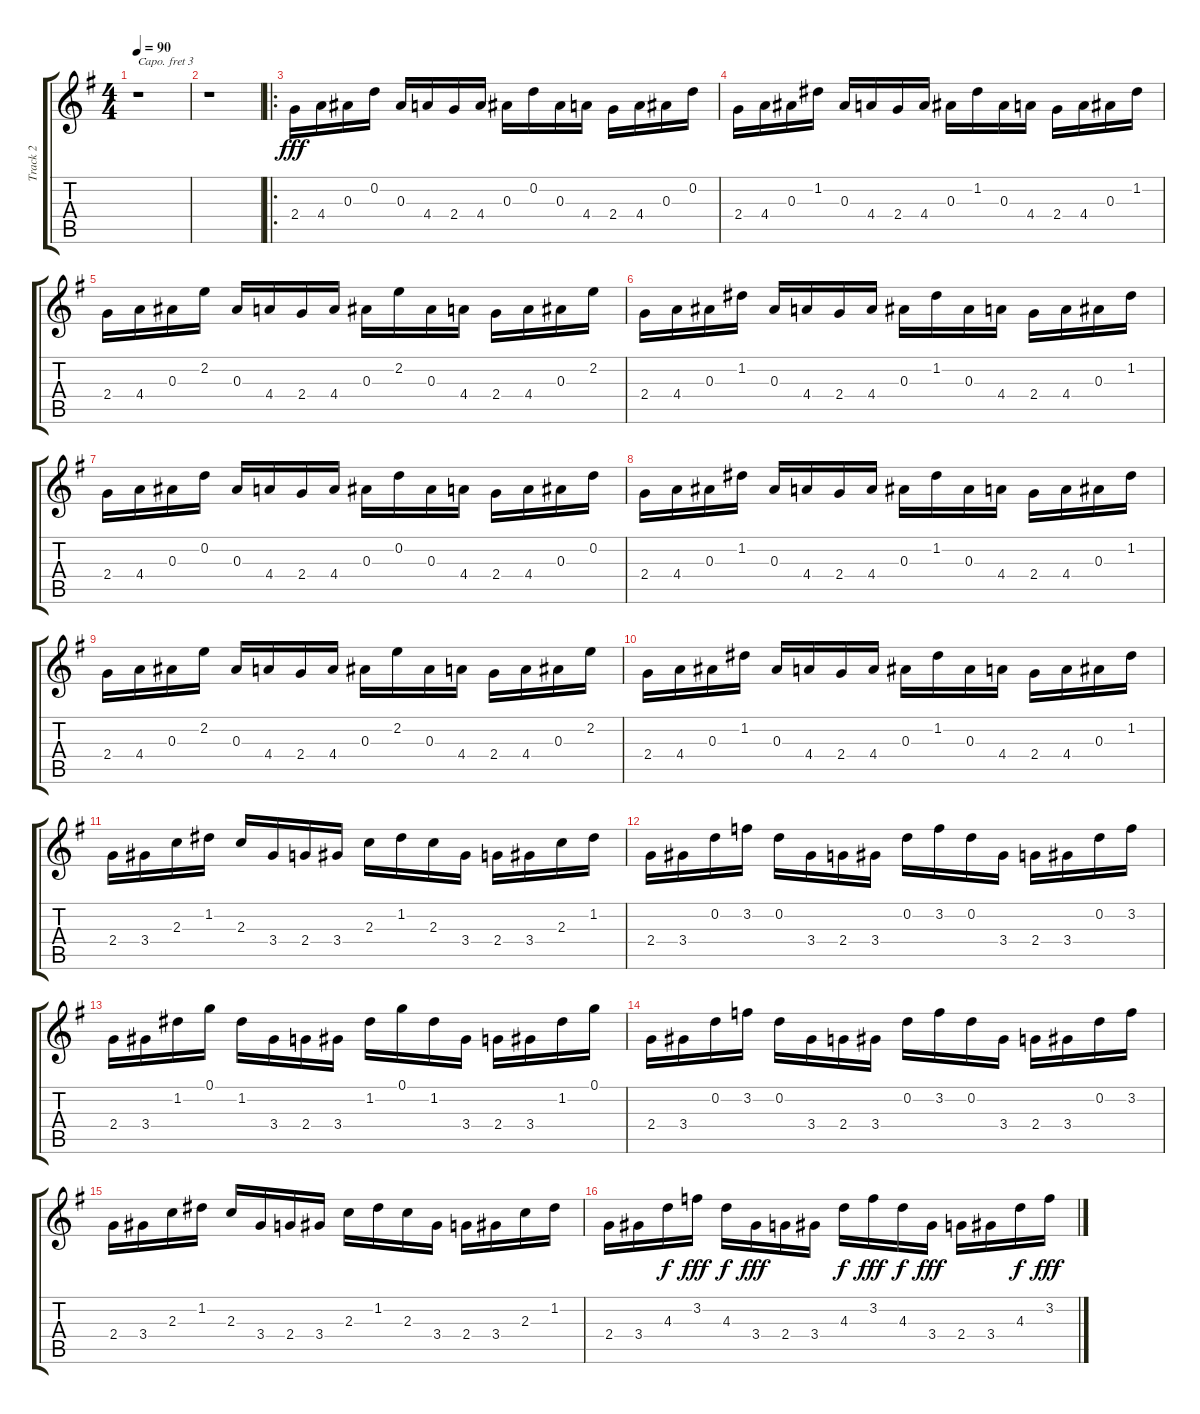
\track ("Track 2" "Track 2") {instrument electricguitarjazz}
\staff {score tabs}
\capo 3
\tuning (E4 B3 G3 D3 A2 E2) {hide}
\ts (4 4)
\tempo 90
\clef g2
\ks g
r.1{dy fff instrument electricguitarjazz} |
r.1 |
\ro
2.4.16 4.4.16 0.3.16 0.2.16 0.3.16 4.4.16 2.4.16 4.4.16 0.3.16 0.2.16 0.3.16 4.4.16 2.4.16 4.4.16 0.3.16 0.2.16 |
2.4.16 4.4.16 0.3.16 1.2.16 0.3.16 4.4.16 2.4.16 4.4.16 0.3.16 1.2.16 0.3.16 4.4.16 2.4.16 4.4.16 0.3.16 1.2.16 |
2.4.16 4.4.16 0.3.16 2.2.16 0.3.16 4.4.16 2.4.16 4.4.16 0.3.16 2.2.16 0.3.16 4.4.16 2.4.16 4.4.16 0.3.16 2.2.16 |
2.4.16 4.4.16 0.3.16 1.2.16 0.3.16 4.4.16 2.4.16 4.4.16 0.3.16 1.2.16 0.3.16 4.4.16 2.4.16 4.4.16 0.3.16 1.2.16 |
2.4.16 4.4.16 0.3.16 0.2.16 0.3.16 4.4.16 2.4.16 4.4.16 0.3.16 0.2.16 0.3.16 4.4.16 2.4.16 4.4.16 0.3.16 0.2.16 |
2.4.16 4.4.16 0.3.16 1.2.16 0.3.16 4.4.16 2.4.16 4.4.16 0.3.16 1.2.16 0.3.16 4.4.16 2.4.16 4.4.16 0.3.16 1.2.16 |
2.4.16 4.4.16 0.3.16 2.2.16 0.3.16 4.4.16 2.4.16 4.4.16 0.3.16 2.2.16 0.3.16 4.4.16 2.4.16 4.4.16 0.3.16 2.2.16 |
2.4.16 4.4.16 0.3.16 1.2.16 0.3.16 4.4.16 2.4.16 4.4.16 0.3.16 1.2.16 0.3.16 4.4.16 2.4.16 4.4.16 0.3.16 1.2.16 |
2.4.16 3.4.16 2.3.16 1.2.16 2.3.16 3.4.16 2.4.16 3.4.16 2.3.16 1.2.16 2.3.16 3.4.16 2.4.16 3.4.16 2.3.16 1.2.16 |
2.4.16 3.4.16 0.2.16 3.2.16 0.2.16 3.4.16 2.4.16 3.4.16 0.2.16 3.2.16 0.2.16 3.4.16 2.4.16 3.4.16 0.2.16 3.2.16 |
2.4.16 3.4.16 1.2.16 0.1.16 1.2.16 3.4.16 2.4.16 3.4.16 1.2.16 0.1.16 1.2.16 3.4.16 2.4.16 3.4.16 1.2.16 0.1.16 |
2.4.16 3.4.16 0.2.16 3.2.16 0.2.16 3.4.16 2.4.16 3.4.16 0.2.16 3.2.16 0.2.16 3.4.16 2.4.16 3.4.16 0.2.16 3.2.16 |
2.4.16 3.4.16 2.3.16 1.2.16 2.3.16 3.4.16 2.4.16 3.4.16 2.3.16 1.2.16 2.3.16 3.4.16 2.4.16 3.4.16 2.3.16 1.2.16 |
2.4.16 3.4.16 4.3.16{dy f} 3.2.16{dy fff} 4.3.16{dy f} 3.4.16{dy fff} 2.4.16 3.4.16 4.3.16{dy f} 3.2.16{dy fff} 4.3.16{dy f} 3.4.16{dy fff} 2.4.16 3.4.16 4.3.16{dy f} 3.2.16{dy fff}
